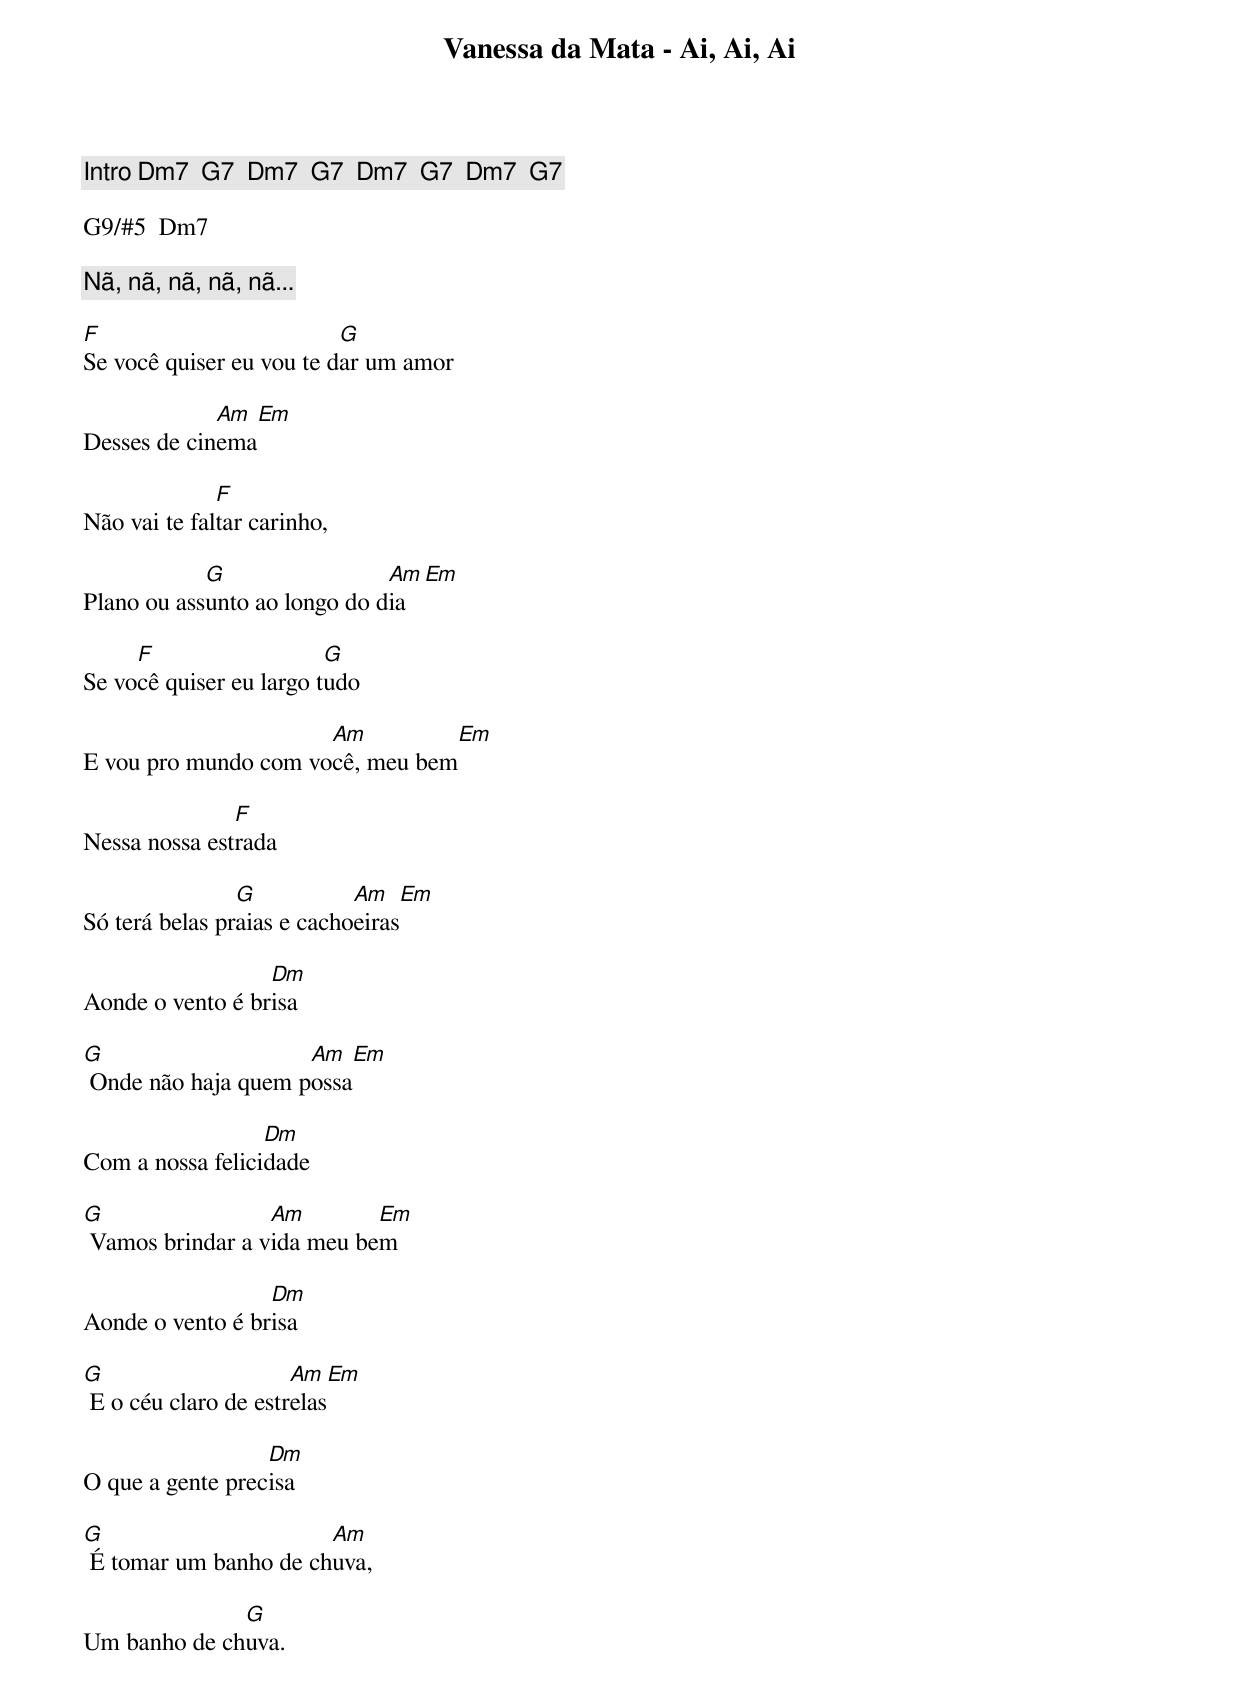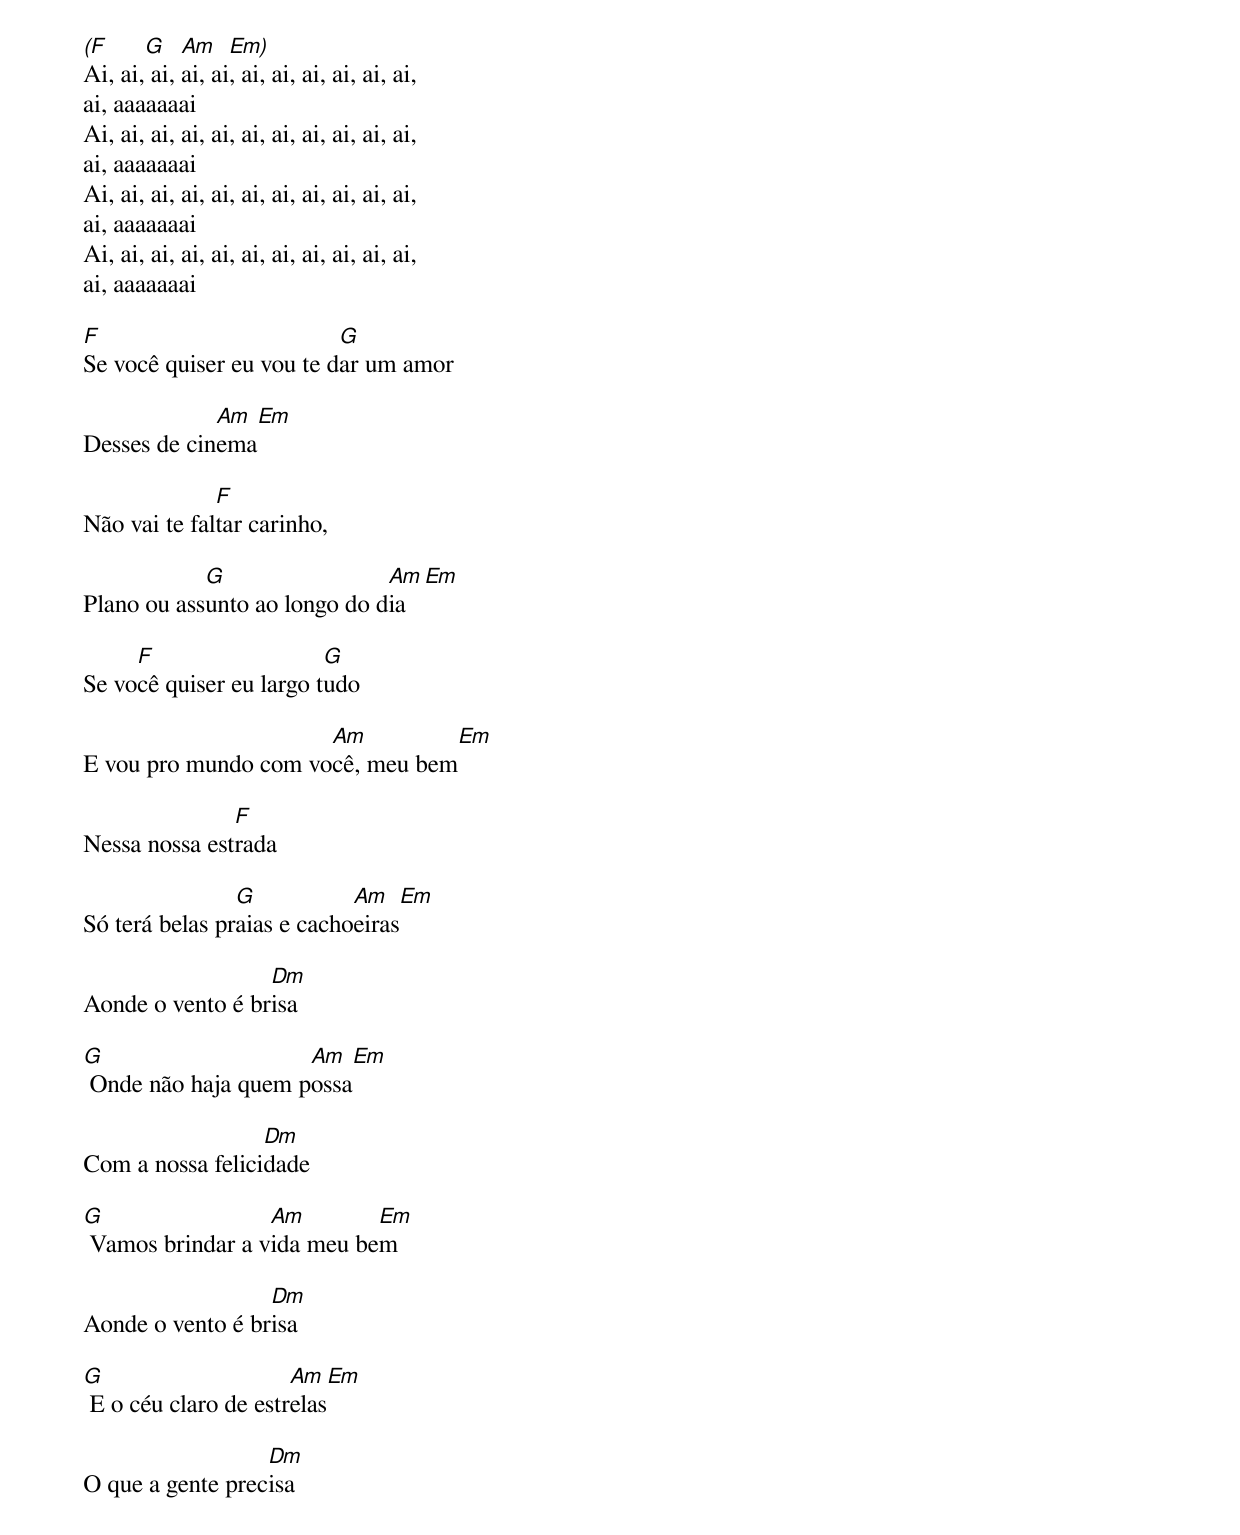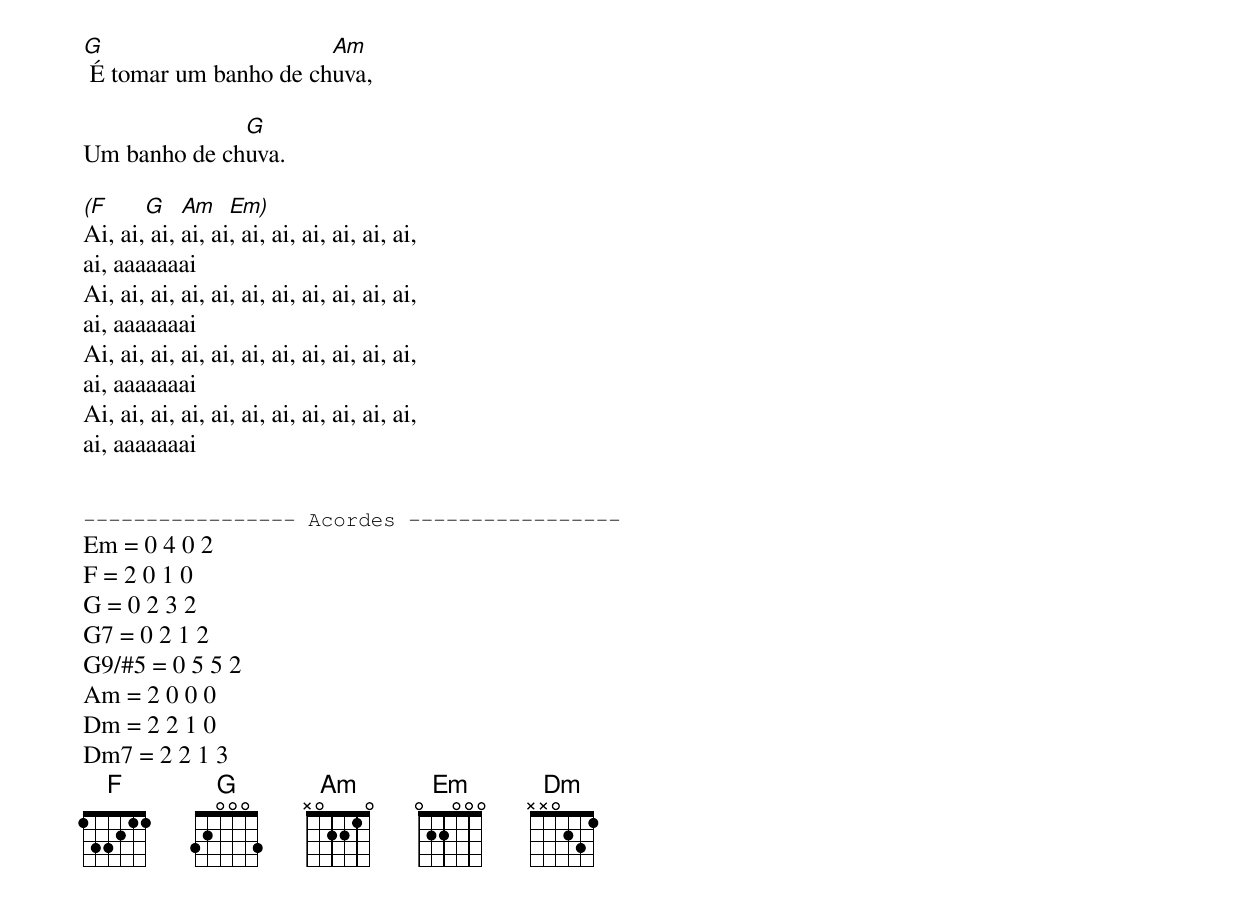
Vanessa da Mata - Ai, Ai, Ai

[Intro] Dm7  G7  Dm7  G7  Dm7  G7  Dm7  G7

G9/#5  Dm7

Nã, nã, nã, nã, nã...

F                         G
Se você quiser eu vou te dar um amor

             Am    Em
Desses de cinema

              F
Não vai te faltar carinho,

            G                 Am    Em
Plano ou assunto ao longo do dia

     F                   G
Se você quiser eu largo tudo

                      Am          Em
E vou pro mundo com você, meu bem

               F
Nessa nossa estrada

                G           Am    Em
Só terá belas praias e cachoeiras

                  Dm
Aonde o vento é brisa

G                    Am    Em
 Onde não haja quem possa

                  Dm
Com a nossa felicidade

G                 Am        Em
 Vamos brindar a vida meu bem

                  Dm
Aonde o vento é brisa

G                     Am   Em
 E o céu claro de estrelas

                  Dm
O que a gente precisa

G                      Am
 É tomar um banho de chuva,

              G
Um banho de chuva.

(F     G    Am    Em)
Ai, ai, ai, ai, ai, ai, ai, ai, ai, ai, ai,
ai, aaaaaaai
Ai, ai, ai, ai, ai, ai, ai, ai, ai, ai, ai,
ai, aaaaaaai
Ai, ai, ai, ai, ai, ai, ai, ai, ai, ai, ai,
ai, aaaaaaai
Ai, ai, ai, ai, ai, ai, ai, ai, ai, ai, ai,
ai, aaaaaaai

F                         G
Se você quiser eu vou te dar um amor

             Am    Em
Desses de cinema

              F
Não vai te faltar carinho,

            G                 Am    Em
Plano ou assunto ao longo do dia

     F                   G
Se você quiser eu largo tudo

                      Am          Em
E vou pro mundo com você, meu bem

               F
Nessa nossa estrada

                G           Am    Em
Só terá belas praias e cachoeiras

                  Dm
Aonde o vento é brisa

G                    Am    Em
 Onde não haja quem possa

                  Dm
Com a nossa felicidade

G                 Am        Em
 Vamos brindar a vida meu bem

                  Dm
Aonde o vento é brisa

G                     Am   Em
 E o céu claro de estrelas

                  Dm
O que a gente precisa

G                      Am
 É tomar um banho de chuva,

              G
Um banho de chuva.

(F     G    Am    Em)
Ai, ai, ai, ai, ai, ai, ai, ai, ai, ai, ai,
ai, aaaaaaai
Ai, ai, ai, ai, ai, ai, ai, ai, ai, ai, ai,
ai, aaaaaaai
Ai, ai, ai, ai, ai, ai, ai, ai, ai, ai, ai,
ai, aaaaaaai
Ai, ai, ai, ai, ai, ai, ai, ai, ai, ai, ai,
ai, aaaaaaai


----------------- Acordes -----------------
Em = 0 4 0 2
F = 2 0 1 0
G = 0 2 3 2
G7 = 0 2 1 2
G9/#5 = 0 5 5 2
Am = 2 0 0 0
Dm = 2 2 1 0
Dm7 = 2 2 1 3
